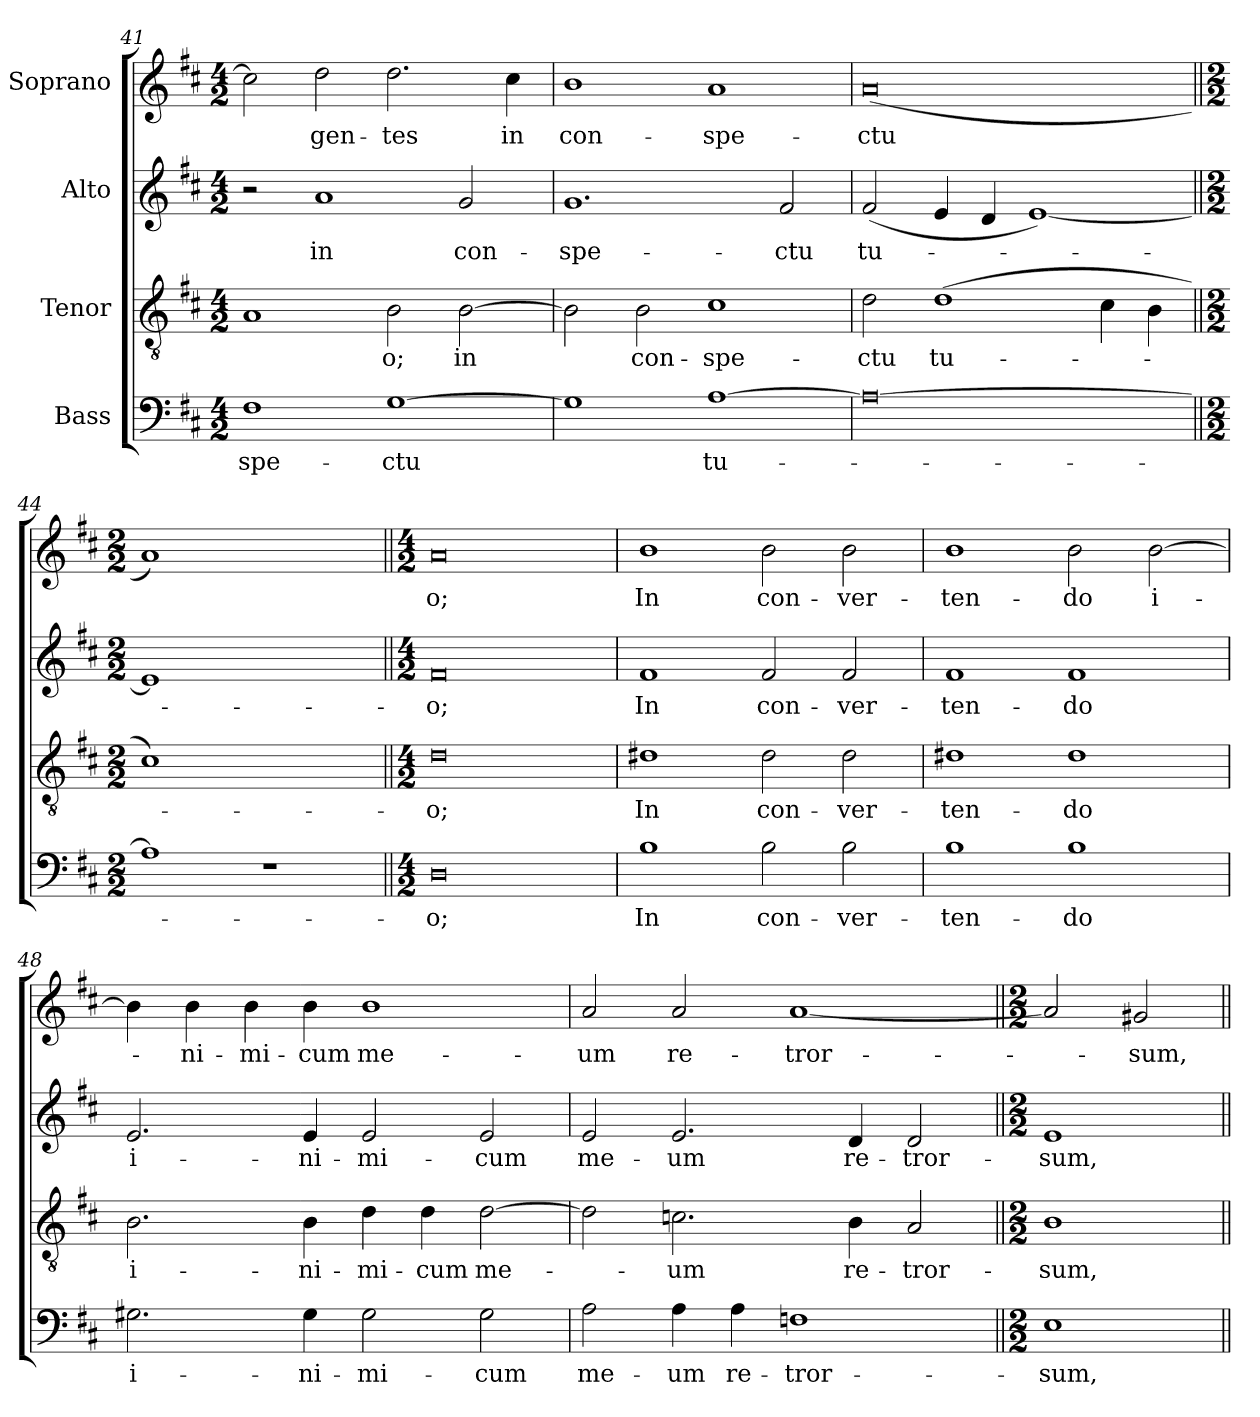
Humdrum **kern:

**kern	**text	**kern	**text	**kern	**text	**kern	**text
*part4	*part4	*part3	*part3	*part2	*part2	*part1	*part1
*staff4	*staff4	*staff3	*staff3	*staff2	*staff2	*staff1	*staff1
*I"Bass	*	*I"Tenor	*	*I"Alto	*	*I"Soprano	*
!!LO:LB:g=z
*clefF4	*	*clefGv2	*	*clefG2	*	*clefG2	*
*k[f#c#]	*	*k[f#c#]	*	*k[f#c#]	*	*k[f#c#]	*
*D:	*	*D:	*	*D:	*	*D:	*
*M4/2	*	*M4/2	*	*M4/2	*	*M4/2	*
=41	=41	=41	=41	=41	=41	=41	=41
1F#	-spe-	1A	.	2r	.	2cc#\]	.
.	.	.	.	1a	in	2dd\	gen-
[1G	-ctu	2B\	-o;	.	.	2.dd\	-tes
.	.	[2B\	in	2g/	con-	.	.
.	.	.	.	.	.	4cc#\	in
=42	=42	=42	=42	=42	=42	=42	=42
1G]	.	2B\]	.	1.g	-spe-	1b	con-
.	.	2B\	con-	.	.	.	.
[1A	tu-	1c#	-spe-	.	.	1a	-spe-
.	.	.	.	2f#/	-ctu	.	.
=43	=43	=43	=43	=43	=43	=43	=43
0A_	.	2d\	-ctu	(2f#/	tu-	(0a	-ctu
.	.	(1d	tu-	4e/	.	.	.
.	.	.	.	4d/	.	.	.
.	.	.	.	[1e)	.	.	.
.	.	4c#\	.	.	.	.	.
.	.	4B\	.	.	.	.	.
=44||	=44||	=44||	=44||	=44||	=44||	=44||	=44||
*M2/2	*	*M2/2	*	*M2/2	*	*M2/2	*
1A]	.	1c#)	.	1e]	.	1a)	.
1r	.	1ryy	.	1ryy	.	1ryy	.
!!LO:PB:g=z
=45||	=45||	=45||	=45||	=45||	=45||	=45||	=45||
*M4/2	*	*M4/2	*	*M4/2	*	*M4/2	*
0D	-o;	0d	-o;	0f#	-o;	0a	o;
=46	=46	=46	=46	=46	=46	=46	=46
1B	In	1d#X	In	1f#	In	1b	In
2B\	con-	2d#\	con-	2f#/	con-	2b\	con-
2B\	-ver-	2d#\	-ver-	2f#/	-ver-	2b\	-ver-
=47	=47	=47	=47	=47	=47	=47	=47
1B	-ten-	1d#X	-ten-	1f#	-ten-	1b	-ten-
1B	-do	1d#	-do	1f#	-do	2b\	-do
.	.	.	.	.	.	[2b\	i-
=48	=48	=48	=48	=48	=48	=48	=48
2.G#X\	i-	2.B\	i-	2.e/	i-	4b\]	.
.	.	.	.	.	.	4b\	-ni-
.	.	.	.	.	.	4b\	-mi-
4G#\	-ni-	4B\	-ni-	4e/	-ni-	4b\	-cum
2G#\	-mi-	4d\	-mi-	2e/	-mi-	1b	me-
.	.	4d\	-cum	.	.	.	.
2G#\	-cum	[2d\	me-	2e/	-cum	.	.
=49	=49	=49	=49	=49	=49	=49	=49
2A\	me-	2d\]	.	2e/	me-	2a/	-um
4A\	-um	2.cn\	-um	2.e/	-um	2a/	re-
4A\	re-	.	.	.	.	.	.
1Fn	-tror-	.	.	.	.	[1a	-tror-
.	.	4B\	-re-	4d/	re-	.	.
.	.	2A/	-tror-	2d/	-tror-	.	.
!!LO:LB:g=z
=50||	=50||	=50||	=50||	=50||	=50||	=50||	=50||
*M2/2	*	*M2/2	*	*M2/2	*	*M2/2	*
1E	-sum,	1B	-sum,	1e	-sum,	2a/]	.
.	.	.	.	.	.	2g#X/	-sum,
=||	=||	=||	=||	=||	=||	=||	=||
*-	*-	*-	*-	*-	*-	*-	*-
